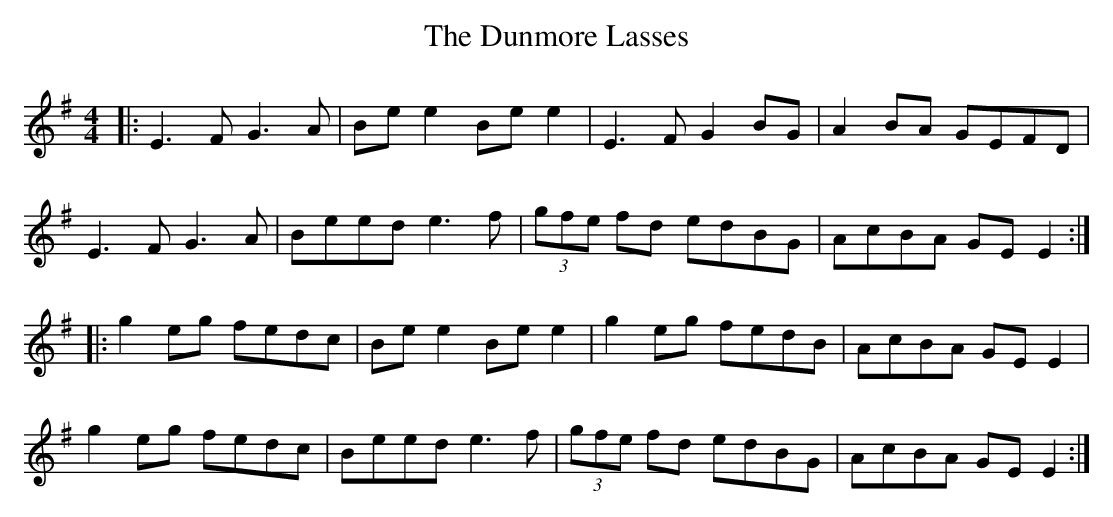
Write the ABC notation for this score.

X:1
T: The Dunmore Lasses
M: 4/4
L: 1/8
K: Emin
|:E3F G3A|Be e2 Be e2|E3 F G2 BG|A2 BA GEFD|
E3 F G3 A|Beed e3f|(3gfe fd edBG|AcBA GE E2:|
|:g2 eg fedc|Be e2 Be e2|g2 eg fedB|AcBA GE E2|
g2eg fedc|Beed e3 f|(3gfe fd edBG|AcBA GE E2:|
